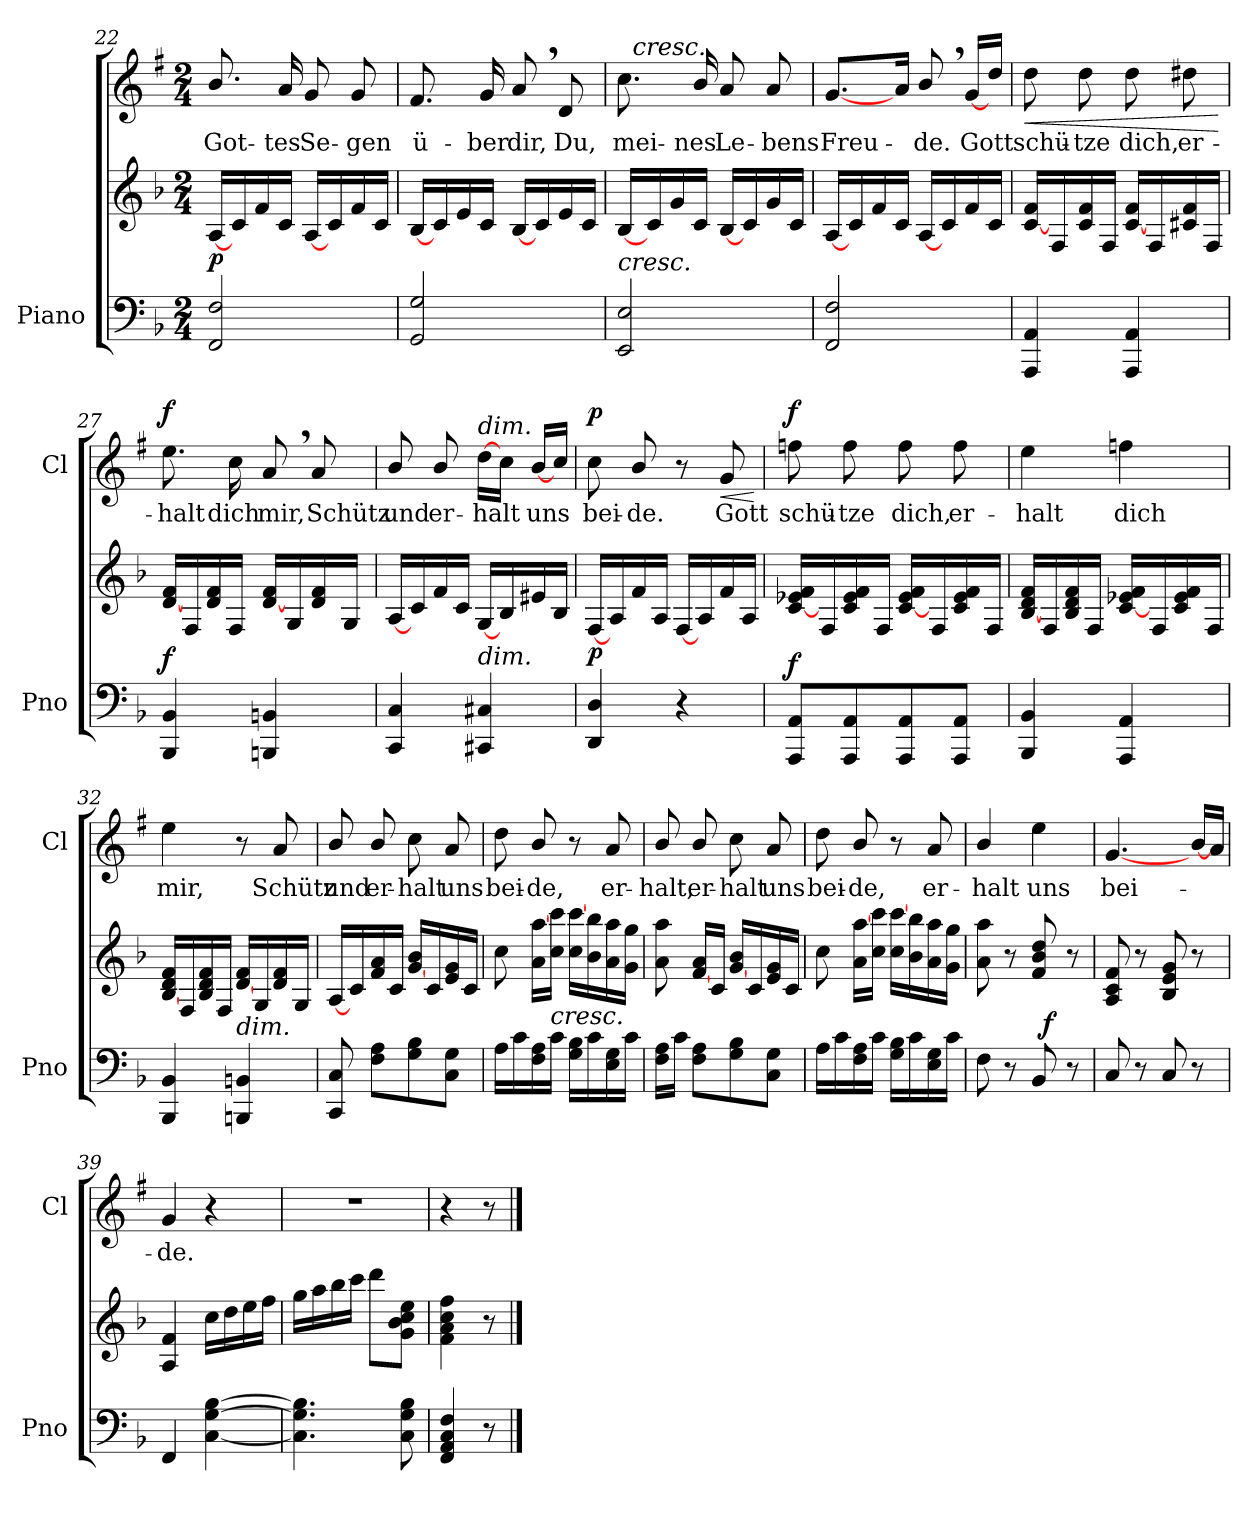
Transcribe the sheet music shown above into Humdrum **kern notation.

**kern	**kern	**dynam	**kern	**text	**dynam
*part2	*part2	*part2	*part1	*part1	*part1
*staff3	*staff2	*staff2/3	*staff1	*staff1	*staff1
*I"Piano	*	*	*	*	*
*I'Pno	*	*	*I'Cl	*	*
*clefF4	*clefG2	*	*clefG2	*	*
*	*	*	*ITrd1c2	*	*
*k[b-]	*k[b-]	*	*k[b-]	*	*
*F:	*F:	*	*F:	*	*
*M2/4	*M2/4	*	*M2/4	*	*
=22	=22	=22	=22	=22	=22
!	!	!LO:DY:a=2	!	!	!
2FF/ 2F/	[16A/LL	p	8.a/	Got-	.
.	16c/	.	.	.	.
.	16f/	.	.	.	.
.	16c/JJ	.	16g/	-tes	.
.	[16A/LL	.	8f/	Se-	.
.	16c/	.	.	.	.
.	16f/	.	8f/	-gen	.
.	16c/JJ	.	.	.	.
=23	=23	=23	=23	=23	=23
2GG/ 2G/	[16B-/LL	.	8.e/	ü-	.
.	16c/	.	.	.	.
.	16e/	.	.	.	.
.	16c/JJ	.	16f/	-ber	.
.	[16B-/LL	.	8g,>/	dir,	.
.	16c/	.	.	.	.
.	16e/	.	8c/	Du,	.
.	16c/JJ	.	.	.	.
=24	=24	=24	=24	=24	=24
!LO:TX:a:i:t=cresc.	!	!	!	!	!
*	*	*	*^	*	*
2EE/ 2E/	[16B-/LL	.	8.b-\	32ryy	mei-	.
!	!	!	!	!LO:TX:a:i:t=cresc.	!	!
.	.	.	.	4...ryy	.	.
.	16c/	.	.	.	.	.
.	16g/	.	.	.	.	.
.	16c/JJ	.	16a/	.	-nes	.
.	[16B-/LL	.	8g/	.	Le-	.
.	16c/	.	.	.	.	.
.	16g/	.	8g/	.	-bens	.
.	16c/JJ	.	.	.	.	.
*	*	*	*v	*v	*	*
!!LO:LB:g=z
=25	=25	=25	=25	=25	=25
2FF/ 2F/	[16A/LL	.	[8.f/L	Freu-	.
.	16c/	.	.	.	.
.	16f/	.	.	.	.
.	16c/JJ	.	16g/Jk	.	.
.	[16A/LL	.	8a,>/	-de.	.
.	16c/	.	.	.	.
.	16f/	.	[16f/LL	Gott	.
.	16c/JJ	.	16cc/JJ	.	.
=26	=26	=26	=26	=26	=26
!	!	!	!	!	!LO:HP:b
4AAA/ 4AA/	[16c/ 16f/LL	.	8cc\	schü-	<
.	16F/	.	.	.	.
.	16c/ 16f/	.	8cc\	-tze	.
.	16F/JJ	.	.	.	.
4AAA/ 4AA/	[16c/ 16f/LL	.	8cc\	dich,	.
.	16F/	.	.	.	.
.	16c#X/ 16f/	.	8cc#X\	er-	.
.	16F/JJ	.	.	.	.
.	.	.	.	.	[
=27	=27	=27	=27	=27	=27
!	!	!LO:DY:a=2	!	!	!LO:DY:a
4BBB-/ 4BB-/	[16d/ 16f/LL	f	8.dd\	-halt	f
.	16F/	.	.	.	.
.	16d/ 16f/	.	.	.	.
.	16F/JJ	.	16b-\	dich	.
4BBBn/ 4BBn/	[16d/ 16f/LL	.	8g,>/	mir,	.
.	16G/	.	.	.	.
.	16d/ 16f/	.	8g/	Schütz	.
.	16G/JJ	.	.	.	.
=28	=28	=28	=28	=28	=28
4CC/ 4C/	[16A/LL	.	8a/	und	.
.	16c/	.	.	.	.
.	16f/	.	8a/	er-	.
.	16c/JJ	.	.	.	.
!	!	!	!LO:TX:a:i:t=dim.	!	!
!LO:TX:a:i:t=dim.	!	!	!	!	!
4CC#X/ 4C#X/	[16G/LL	.	[16cc\LL	-halt	.
.	16B-/	.	16b-\JJ	.	.
.	16e#X/	.	[16a/LL	uns	.
.	16B-/JJ	.	16b-/JJ	.	.
!!LO:PB:g=z
=29	=29	=29	=29	=29	=29
!	!	!LO:DY:a=2	!	!	!LO:DY:a
4DD/ 4D/	[16F/LL	p	8b-\	bei-	p
.	16A/	.	.	.	.
.	16f/	.	8a/	-de.	.
.	16A/JJ	.	.	.	.
4r	[16F/LL	.	8r	.	.
.	16A/	.	.	.	.
!	!	!	!	!	!LO:HP:b
.	16f/	.	8f/	Gott	<
.	16A/JJ	.	.	.	.
.	.	.	.	.	[
=30	=30	=30	=30	=30	=30
!	!	!LO:DY:a=2	!	!	!LO:DY:a
8AAA/ 8AA/L	[16c/ 16e-X/ 16f/LL	f	8ee-X\	schü-	f
.	16F/	.	.	.	.
8AAA/ 8AA/	16c/ 16e-/ 16f/	.	8ee-\	-tze	.
.	16F/JJ	.	.	.	.
8AAA/ 8AA/	[16c/ 16e-/ 16f/LL	.	8ee-\	dich,	.
.	16F/	.	.	.	.
8AAA/ 8AA/J	16c/ 16e-/ 16f/	.	8ee-\	er-	.
.	16F/JJ	.	.	.	.
=31	=31	=31	=31	=31	=31
4BBB-/ 4BB-/	[16B-/ 16d/ 16f/LL	.	4dd\	-halt	.
.	16F/	.	.	.	.
.	16B-/ 16d/ 16f/	.	.	.	.
.	16F/JJ	.	.	.	.
4AAA/ 4AA/	[16c/ 16e-X/ 16f/LL	.	4ee-X\	dich	.
.	16F/	.	.	.	.
.	16c/ 16e-/ 16f/	.	.	.	.
.	16F/JJ	.	.	.	.
=32	=32	=32	=32	=32	=32
4BBB-/ 4BB-/	[16B-/ 16d/ 16f/LL	.	4dd\	mir,	.
.	16F/	.	.	.	.
.	16B-/ 16d/ 16f/	.	.	.	.
.	16F/JJ	.	.	.	.
!LO:TX:a:i:t=dim.	!	!	!	!	!
4BBBn/ 4BBn/	[16d/ 16f/LL	.	8r	.	.
.	16G/	.	.	.	.
.	16d/ 16f/	.	8g/	Schütz	.
.	16G/JJ	.	.	.	.
!!LO:LB:g=z
=33	=33	=33	=33	=33	=33
8CC/ 8C/	[16A/LL	.	8a/	und	.
.	16c/	.	.	.	.
8F\ 8A\L	16f/ 16a/	.	8a/	er-	.
.	16c/JJ	.	.	.	.
8G\ 8B-\	[16g/ 16b-/LL	.	8b-\	-halt	.
.	16c/	.	.	.	.
8C\ 8G\J	16e/ 16g/	.	8g/	uns	.
.	16c/JJ	.	.	.	.
=34	=34	=34	=34	=34	=34
16A\LL	8cc\	.	8cc\	bei-	.
16c\	.	.	.	.	.
16F\ 16A\	16a\ [16aa\LL	.	8a/	-de,	.
!LO:TX:a:i:t=cresc.	!	!	!	!	!
16c\JJ	16cc\ 16ccc\JJ	.	.	.	.
16G\ 16B-\LL	16cc\ [16ccc\LL	.	8r	.	.
16c\	16b-\ 16bb-\	.	.	.	.
16E\ 16G\	16a\ 16aa\	.	8g/	er-	.
16c\JJ	16g\ 16gg\JJ	.	.	.	.
=35	=35	=35	=35	=35	=35
16F\ 16A\LL	8a\ 8aa\	.	8a/	-halt,	.
16c\JJ	.	.	.	.	.
8F\ 8A\L	[16f/ 16a/LL	.	8a/	er-	.
.	16c/JJ	.	.	.	.
8G\ 8B-\	[16g/ 16b-/LL	.	8b-\	-halt	.
.	16c/	.	.	.	.
8C\ 8G\J	16e/ 16g/	.	8g/	uns	.
.	16c/JJ	.	.	.	.
=36	=36	=36	=36	=36	=36
16A\LL	8cc\	.	8cc\	bei-	.
16c\	.	.	.	.	.
16F\ 16A\	16a\ [16aa\LL	.	8a/	-de,	.
16c\JJ	16cc\ 16ccc\JJ	.	.	.	.
16G\ 16B-\LL	16cc\ [16ccc\LL	.	8r	.	.
16c\	16b-\ 16bb-\	.	.	.	.
16E\ 16G\	16a\ 16aa\	.	8g/	er-	.
16c\JJ	16g\ 16gg\JJ	.	.	.	.
!!LO:LB:g=z
=37	=37	=37	=37	=37	=37
*^	*	*	*	*	*
8F\	4ryy	8a\ 8aa\	.	4a/	-halt	.
8r	.	8r	.	.	.	.
8BB-/	32ryy	8f/ 8b-/ 8dd/	.	4dd\	uns	.
!	!	!	!LO:DY:a=2	!	!	!
.	8..ryy	.	f	.	.	.
8r	.	8r	.	.	.	.
*v	*v	*	*	*	*	*
=38	=38	=38	=38	=38	=38
8C/	8A/ 8c/ 8f/	.	[4.f/	bei-	.
8r	8r	.	.	.	.
8C/	8B-/ 8e/ 8g/	.	.	.	.
8r	8r	.	[16a/LL	.	.
.	.	.	16g/JJ	.	.
=39	=39	=39	=39	=39	=39
4FF/	4A/ 4f/	.	4f/	-de.	.
[4C\ [4G\ [4B-\	16cc\LL	.	4r	.	.
.	16dd\	.	.	.	.
.	16ee\	.	.	.	.
.	16ff\JJ	.	.	.	.
=40	=40	=40	=40	=40	=40
4.C\] 4.G\] 4.B-\]	16gg\LL	.	2r	.	.
.	16aa\	.	.	.	.
.	16bb-\	.	.	.	.
.	16ccc\JJ	.	.	.	.
.	8ddd\L	.	.	.	.
8C\ 8G\ 8B-\	8g\ 8b-\ 8cc\ 8ee\J	.	.	.	.
=41	=41	=41	=41	=41	=41
4FF/ 4AA/ 4C/ 4F/	4f\ 4a\ 4cc\ 4ff\	.	4r	.	.
8r	8r	.	8r	.	.
==	==	==	==	==	==
*-	*-	*-	*-	*-	*-
